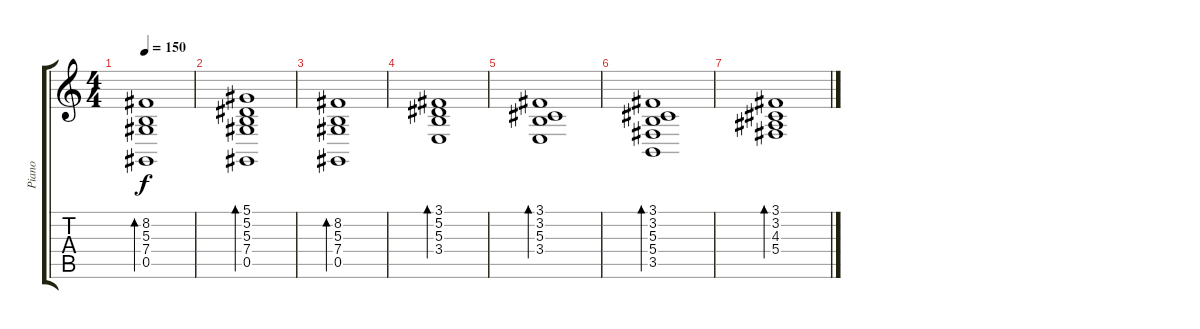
\track ("Piano" "Piano") {instrument brightacousticpiano}
\staff {score tabs}
\tuning (Eb4 Bb3 Gb3 Db3 Ab2 Eb2) {hide}
\ts (4 4)
\tempo 150
\clef g2
\ks c
(8.2 5.3 7.4 0.5).1{bd 120 dy f} |
(5.1 5.2 5.3 7.4 0.5).1{bd 120} |
(8.2 5.3 7.4 0.5).1{bd 120} |
(3.1 5.2 5.3 3.4).1{bd 120} |
(3.1 3.2 5.3 3.4).1{bd 120} |
(3.1 3.2 5.3 5.4 3.5).1{bd 120} |
(3.1 3.2 4.3 5.4).1{bd 120}
